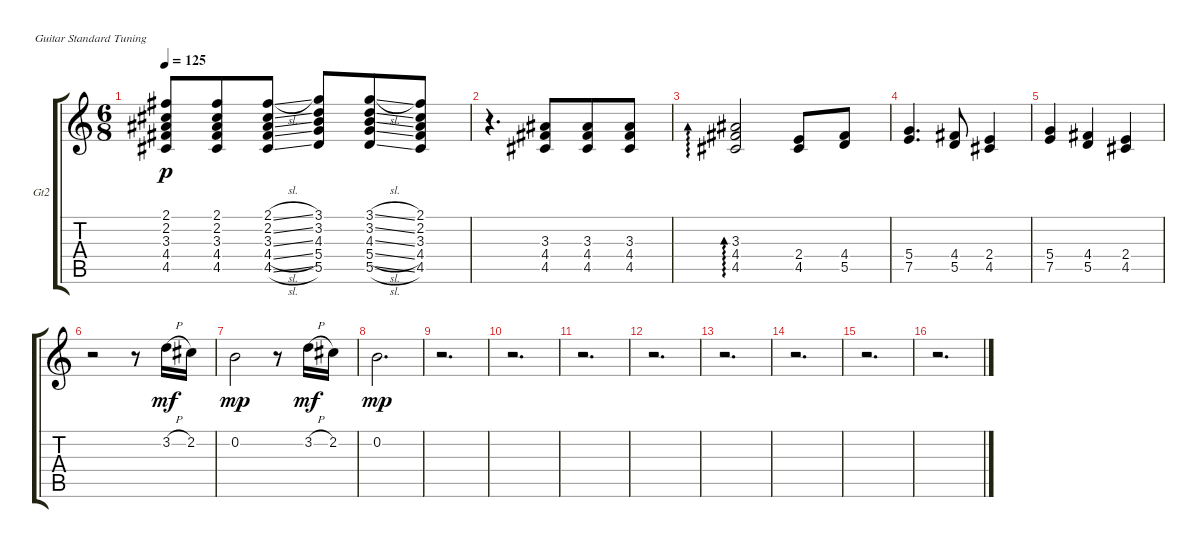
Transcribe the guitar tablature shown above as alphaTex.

\defaultSystemsLayout 4
\bracketExtendMode groupsimilarinstruments
\firstSystemTrackNameOrientation horizontal
\otherSystemsTrackNameOrientation horizontal
\track ("Licks" "Gt2") {instrument acousticguitarnylon}
\staff {score tabs}
\tuning (E4 B3 G3 D3 A2 E2)
\ts (6 8)
\tempo 125
\clef g2
\ks c
(4.5 4.4 3.3 2.2 2.1).8{dy p} (4.5 4.4 3.3 2.2 2.1).8 (4.5{sl} 4.4{sl} 3.3{sl} 2.2{sl} 2.1{sl}).8 (5.5 5.4 4.3 3.2 3.1).8 (5.5{sl} 5.4{sl} 4.3{sl} 3.2{sl} 3.1{sl}).8 (4.5 4.4 3.3 2.2 2.1).8 |
r.4{d} (4.5 4.4 3.3).8 (4.5 4.4 3.3).8 (4.5 4.4 3.3).8 |
(4.5 4.4 3.3).2{ad 0} (4.5 2.4).8 (5.5 4.4).8 |
(7.5 5.4).4{d} (4.4 5.5).8 (2.4 4.5).4 |
(7.5 5.4).4 (4.4 5.5).4 (2.4 4.5).4 |
r.2 r.8 3.2{h}.16{dy mf} 2.2.16 |
0.2.2{dy mp} r.8 3.2{h}.16{dy mf} 2.2.16 |
0.2.2{d dy mp} |
r.2{d} |
r.2{d} |
r.2{d} |
r.2{d} |
r.2{d} |
r.2{d} |
r.2{d} |
r.2{d}
